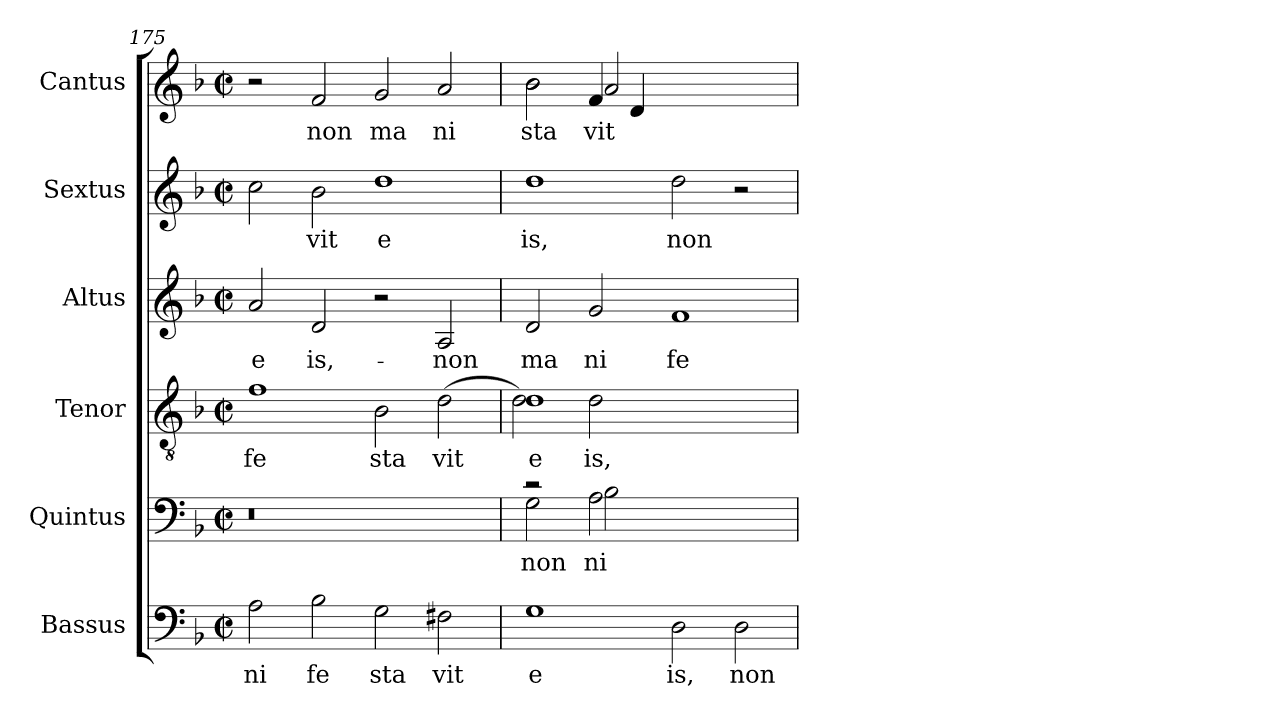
**kern	**text	**kern	**text	**kern	**text	**kern	**text	**kern	**text	**kern	**text
*part6	*part6	*part5	*part5	*part4	*part4	*part3	*part3	*part2	*part2	*part1	*part1
*staff6	*staff6	*staff5	*staff5	*staff4	*staff4	*staff3	*staff3	*staff2	*staff2	*staff1	*staff1
*I"Bassus	*	*I"Quintus	*	*I"Tenor	*	*I"Altus	*	*I"Sextus	*	*I"Cantus	*
*I'Bassus	*	*I'Quintus	*	*I'Tenor	*	*I'Altus	*	*I'Sextus	*	*I'Cantus	*
*clefF4	*	*clefF4	*	*clefGv2	*	*clefG2	*	*clefG2	*	*clefG2	*
*k[b-]	*	*k[b-]	*	*k[b-]	*	*k[b-]	*	*k[b-]	*	*k[b-]	*
*F:	*	*F:	*	*F:	*	*F:	*	*F:	*	*F:	*
*M2/2	*	*M2/2	*	*M2/2	*	*M2/2	*	*M2/2	*	*M2/2	*
*met(c|)	*	*met(c|)	*	*met(c|)	*	*met(c|)	*	*met(c|)	*	*met(c|)	*
=175	=175	=175	=175	=175	=175	=175	=175	=175	=175	=175	=175
!	!LO:LY:b:cj	!	!	!	!LO:LY:b:cj	!	!LO:LY:b:cj	!	!	!	!
2A\	ni	0r	.	1f	fe	2a/	e	2cc\	.	2r	.
!	!LO:LY:b:cj	!	!	!	!	!	!LO:LY:b:cj	!	!LO:LY:b:cj	!	!LO:LY:b:cj
2B-\	fe	.	.	.	.	2d/	is,-	2b-\	vit	2f/	non
!	!LO:LY:b:cj	!	!	!	!LO:LY:b:cj	!	!	!	!LO:LY:b:cj	!	!LO:LY:b:cj
2G\	sta	.	.	2B-\	sta	2r	.	1dd	e	2g/	ma
!	!LO:LY:b:cj	!	!	!	!LO:LY:b	!	!LO:LY:b:cj	!	!	!	!LO:LY:b:cj
2F#X\	vit	.	.	(>2d\	vit	2A/	-non	.	.	2a/	ni
=176	=176	=176	=176	=176	=176	=176	=176	=176	=176	=176	=176
!	!LO:LY:b:cj	!	!LO:LY:b:cj	!	!LO:LY:b:cj	!	!LO:LY:b:cj	!	!LO:LY:b:cj	!	!LO:LY:b:cj
*	*	*^	*	*^	*	*	*	*	*	*^	*
!	!	!	!	!	!	!	!	!	!	!	!	!	!	!LO:LY:b:cj
1G	e	2r	2G\	non	1d	2d\)	e	2d/	ma	1dd	is,	2b-\	2b-\	sta
!	!	!	!	!LO:LY:b:cj	!	!	!	!	!	!	!	!	!	!
!	!	!	!	!LO:LY:b:cj	!	!	!LO:LY:b:cj	!	!LO:LY:b:cj	!	!	!	!	!LO:LY:b:cj
!	!	!	!	!	!	!	!	!	!	!	!	!	!	!LO:LY:b:cj
.	.	2A\	2B-\	ni	.	2d\	is,	2g/	ni	.	.	4f/	2a/	vit
.	.	.	.	.	.	.	.	.	.	.	.	4d/	.	.
!	!LO:LY:b:cj	!	!	!	!	!	!	!	!LO:LY:b:cj	!	!LO:LY:b:cj	!	!	!
2D\	is,	1ryy	1ryy	.	1ryy	1ryy	.	1f	fe	2dd\	non	1ryy	1ryy	.
!	!LO:LY:b:cj	!	!	!	!	!	!	!	!	!	!	!	!	!
2D\	non	.	.	.	.	.	.	.	.	2r	.	.	.	.
*	*	*v	*v	*	*	*	*	*	*	*	*	*v	*v	*
*	*	*	*	*v	*v	*	*	*	*	*	*	*
=	=	=	=	=	=	=	=	=	=	=	=
*-	*-	*-	*-	*-	*-	*-	*-	*-	*-	*-	*-
